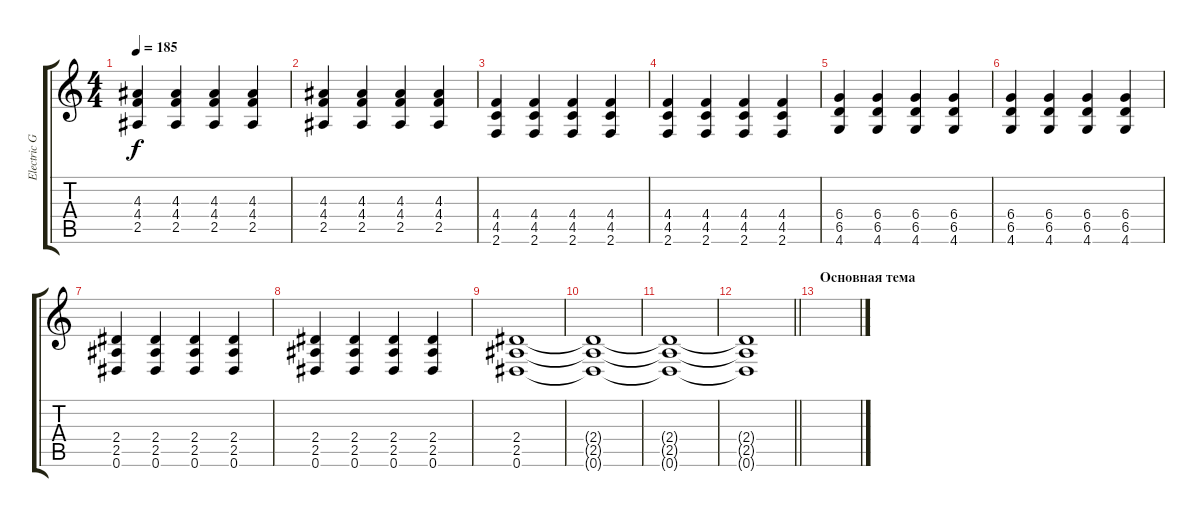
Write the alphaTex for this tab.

\track ("Electric Guitar" "Electric G") {instrument distortionguitar}
\staff {score tabs}
\tuning (Eb4 Bb3 Gb3 Db3 Ab2 Eb2) {hide}
\ts (4 4)
\tempo 185
\clef g2
\ks c
(4.3 4.4 2.5).4{dy f} (4.3 4.4 2.5).4 (4.3 4.4 2.5).4 (4.3 4.4 2.5).4 |
(4.3 4.4 2.5).4 (4.3 4.4 2.5).4 (4.3 4.4 2.5).4 (4.3 4.4 2.5).4 |
(4.4 4.5 2.6).4 (4.4 4.5 2.6).4 (4.4 4.5 2.6).4 (4.4 4.5 2.6).4 |
(4.4 4.5 2.6).4 (4.4 4.5 2.6).4 (4.4 4.5 2.6).4 (4.4 4.5 2.6).4 |
(6.4 6.5 4.6).4 (6.4 6.5 4.6).4 (6.4 6.5 4.6).4 (6.4 6.5 4.6).4 |
(6.4 6.5 4.6).4 (6.4 6.5 4.6).4 (6.4 6.5 4.6).4 (6.4 6.5 4.6).4 |
(2.4 2.5 0.6).4 (2.4 2.5 0.6).4 (2.4 2.5 0.6).4 (2.4 2.5 0.6).4 |
(2.4 2.5 0.6).4 (2.4 2.5 0.6).4 (2.4 2.5 0.6).4 (2.4 2.5 0.6).4 |
(2.4 2.5 0.6).1 |
(2.4{t} 2.5{t} 0.6{t}).1 |
(2.4{t} 2.5{t} 0.6{t}).1 |
\barLineRight lightlight
(2.4{t} 2.5{t} 0.6{t}).1 |
\section ("" "Основная тема")
